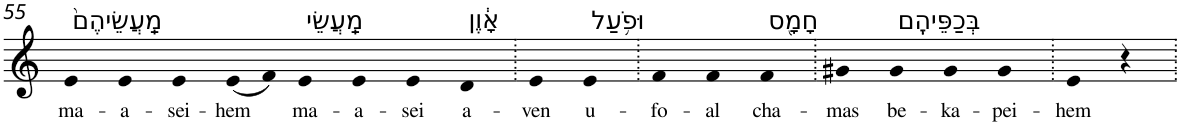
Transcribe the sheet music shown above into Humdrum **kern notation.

**kern	**text
*part1	*part1
*staff1	*staff1
*I"Piano	*
*I'Pno	*
!!LO:PB:g=z
*clefG2	*
*k[]	*
=55	=55
!LO:TX:a:t=מַֽעֲשֵׂיהֶם֙	!
!	!LO:LY:b
4e	ma-
!	!LO:LY:b
4e	-a-
!	!LO:LY:b
4e	-sei-
!	!LO:LY:b
(8e	-hem
8f)	.
!LO:TX:a:t=מַֽעֲשֵׂי	!
!	!LO:LY:b
4e	ma-
!	!LO:LY:b
4e	-a-
!	!LO:LY:b
4e	-sei
!LO:TX:a:t=אָ֔וֶן	!
!	!LO:LY:b
4d	a-
=56.	=56.
!	!LO:LY:b
4e	-ven
!LO:TX:a:t=וּפֹ֥עַל	!
!	!LO:LY:b
4e	u-
=57.	=57.
!	!LO:LY:b
4f	-fo-
!	!LO:LY:b
4f	-al
!LO:TX:a:t=חָמָ֖ס	!
!	!LO:LY:b
4f	cha-
=58.	=58.
!	!LO:LY:b
4g#X	-mas
!LO:TX:a:t=בְּכַפֵּיהֶֽם	!
!	!LO:LY:b
4g#	be-
!	!LO:LY:b
4g#	-ka-
!	!LO:LY:b
4g#	-pei-
=59.	=59.
!	!LO:LY:b
4e	-hem
4r	.
=.	=.
*-	*-
